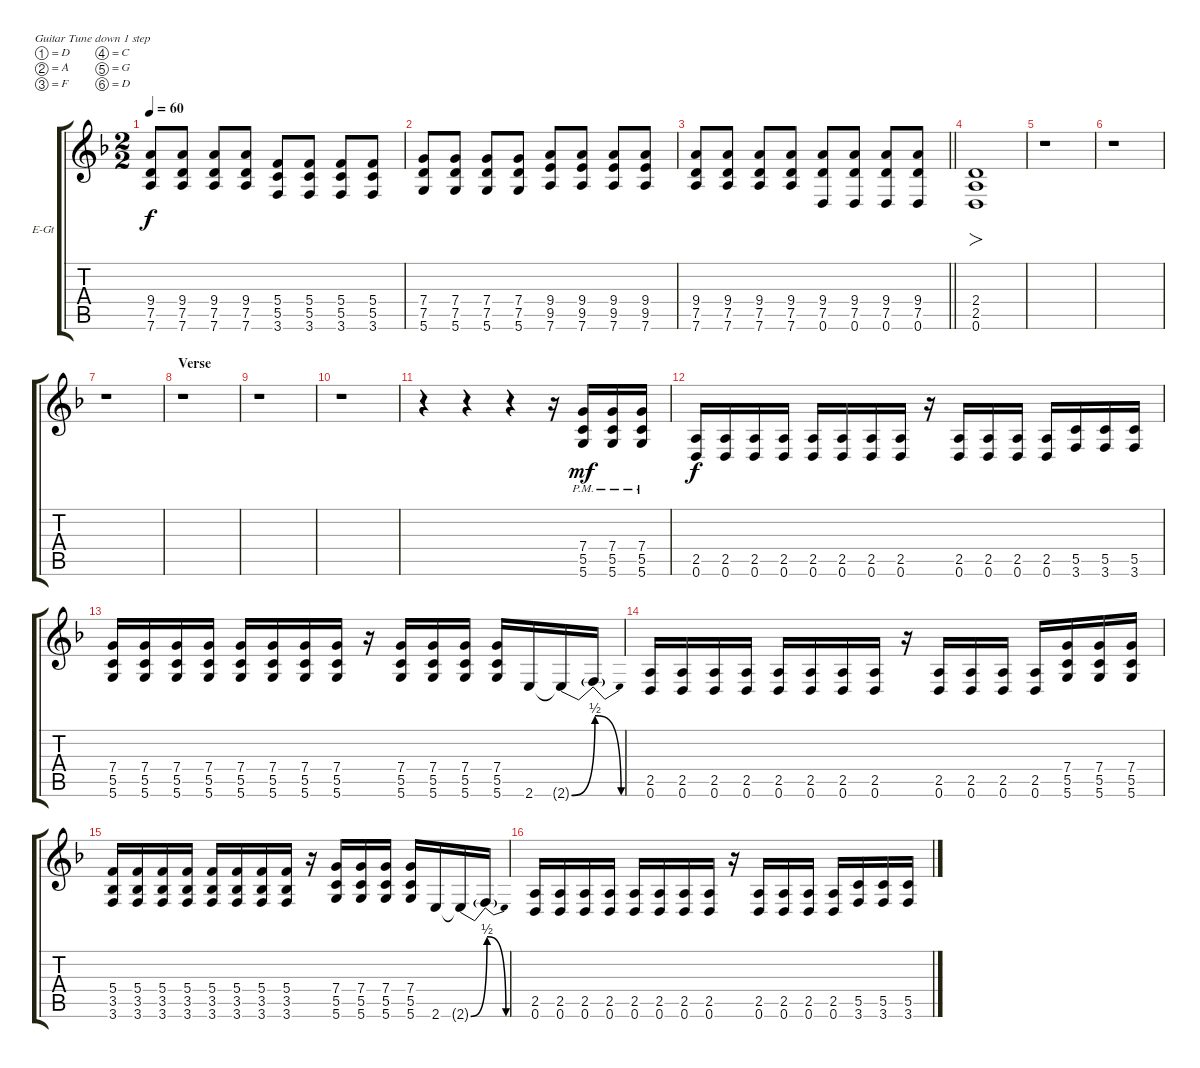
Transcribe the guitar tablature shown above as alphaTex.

\bracketExtendMode groupsimilarinstruments
\firstSystemTrackNameOrientation horizontal
\otherSystemsTrackNameOrientation horizontal
\track ("Electric Guitar 2" "E-Gt") {instrument distortionguitar}
\staff {score tabs}
\tuning (D4 A3 F3 C3 G2 D2)
\ts (2 2)
\tempo 60
\clef g2
\ks dminor
(7.6 7.5 9.4).8{dy f} (7.6 7.5 9.4).8 (7.6 7.5 9.4).8 (7.6 7.5 9.4).8 (3.6 5.5 5.4).8 (3.6 5.5 5.4).8 (3.6 5.5 5.4).8 (3.6 5.5 5.4).8 |
(5.6 7.5 7.4).8 (5.6 7.5 7.4).8 (5.6 7.5 7.4).8 (5.6 7.5 7.4).8 (7.6 9.5 9.4).8 (7.6 9.5 9.4).8 (7.6 9.5 9.4).8 (7.6 9.5 9.4).8 |
\barLineRight lightlight
(7.6 7.5 9.4).8 (7.6 7.5 9.4).8 (7.6 7.5 9.4).8 (7.6 7.5 9.4).8 (0.6 7.5 9.4).8 (0.6 7.5 9.4).8 (0.6 7.5 9.4).8 (0.6 7.5 9.4).8 |
(0.6 2.5 2.4).1{fo} |
r.1 |
r.1 |
r.1 |
\section ("" "Verse ")
r.1 |
r.1 |
r.1 |
r.4 r.4 r.4 r.16 (5.6{pm} 5.5{pm} 7.4{pm}).16{dy mf} (5.6{pm} 5.5{pm} 7.4{pm}).16 (5.6{pm} 5.5{pm} 7.4{pm}).16 |
(0.6 2.5).16{dy f} (0.6 2.5).16 (0.6 2.5).16 (0.6 2.5).16 (0.6 2.5).16 (0.6 2.5).16 (0.6 2.5).16 (0.6 2.5).16 r.16 (0.6 2.5).16 (0.6 2.5).16 (0.6 2.5).16 (0.6 2.5).16 (3.6 5.5).16 (3.6 5.5).16 (3.6 5.5).16 |
(5.6 5.5 7.4).16 (5.6 5.5 7.4).16 (5.6 5.5 7.4).16 (5.6 5.5 7.4).16 (5.6 5.5 7.4).16 (5.6 5.5 7.4).16 (5.6 5.5 7.4).16 (5.6 5.5 7.4).16 r.16 (5.6 5.5 7.4).16 (5.6 5.5 7.4).16 (5.6 5.5 7.4).16 (5.6 5.5 7.4).16 2.6.16 2.6{be (bend 0 0 6.6 2) t}.16 2.6{be (release 0 2 15 0) t}.16 |
(0.6 2.5).16 (0.6 2.5).16 (0.6 2.5).16 (0.6 2.5).16 (0.6 2.5).16 (0.6 2.5).16 (0.6 2.5).16 (0.6 2.5).16 r.16 (0.6 2.5).16 (0.6 2.5).16 (0.6 2.5).16 (0.6 2.5).16 (5.5 5.6 7.4).16 (7.4 5.5 5.6).16 (7.4 5.5 5.6).16 |
(3.6 3.5 5.4).16 (3.6 3.5 5.4).16 (3.6 3.5 5.4).16 (3.6 3.5 5.4).16 (3.6 3.5 5.4).16 (3.6 3.5 5.4).16 (3.6 3.5 5.4).16 (3.6 3.5 5.4).16 r.16 (5.6 5.5 7.4).16 (5.6 5.5 7.4).16 (5.6 5.5 7.4).16 (5.6 5.5 7.4).16 2.6.16 2.6{be (bend 0 0 6.6 2) t}.16 2.6{be (release 0 2 15 0) t}.16 |
(0.6 2.5).16 (0.6 2.5).16 (0.6 2.5).16 (0.6 2.5).16 (0.6 2.5).16 (0.6 2.5).16 (0.6 2.5).16 (0.6 2.5).16 r.16 (0.6 2.5).16 (0.6 2.5).16 (0.6 2.5).16 (0.6 2.5).16 (3.6 5.5).16 (3.6 5.5).16 (3.6 5.5).16
